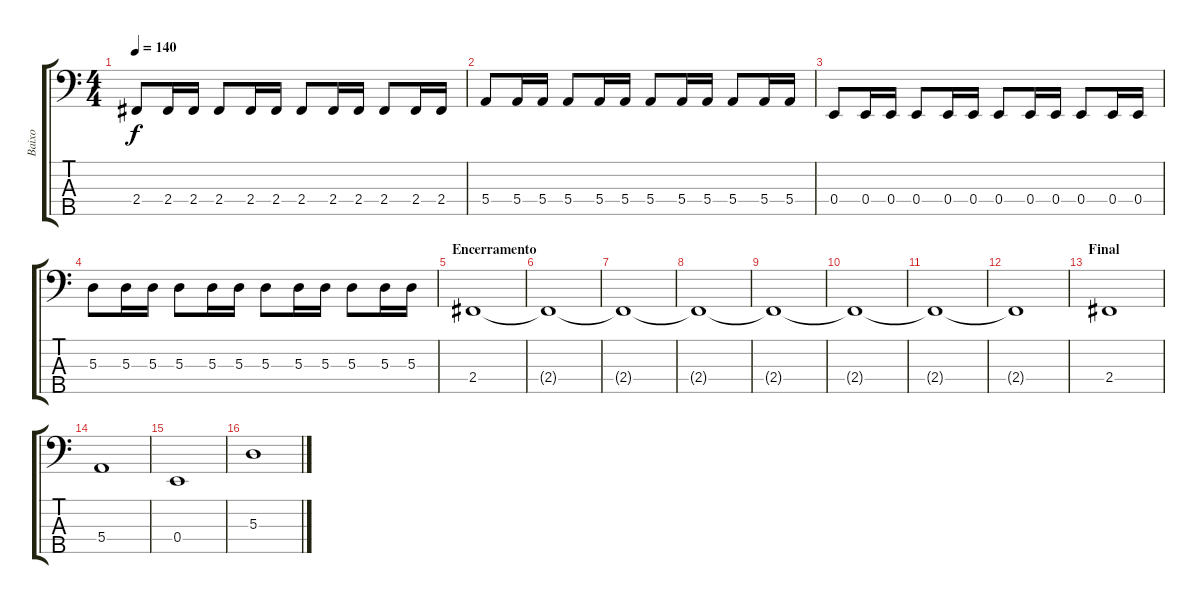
\track ("Baixo" "Baixo") {instrument electricbassfinger}
\staff {score tabs}
\tuning (G2 D2 A1 E1 B0) {hide}
\ts (4 4)
\tempo 140
\clef f4
\ks c
2.4.8{dy f} 2.4.16 2.4.16 2.4.8 2.4.16 2.4.16 2.4.8 2.4.16 2.4.16 2.4.8 2.4.16 2.4.16 |
5.4.8 5.4.16 5.4.16 5.4.8 5.4.16 5.4.16 5.4.8 5.4.16 5.4.16 5.4.8 5.4.16 5.4.16 |
0.4.8 0.4.16 0.4.16 0.4.8 0.4.16 0.4.16 0.4.8 0.4.16 0.4.16 0.4.8 0.4.16 0.4.16 |
5.3.8 5.3.16 5.3.16 5.3.8 5.3.16 5.3.16 5.3.8 5.3.16 5.3.16 5.3.8 5.3.16 5.3.16 |
\section ("" "Encerramento")
2.4.1 |
2.4{t}.1 |
2.4{t}.1 |
2.4{t}.1 |
2.4{t}.1 |
2.4{t}.1 |
2.4{t}.1 |
2.4{t}.1 |
\section ("" "Final")
2.4.1 |
5.4.1 |
0.4.1 |
5.3.1
